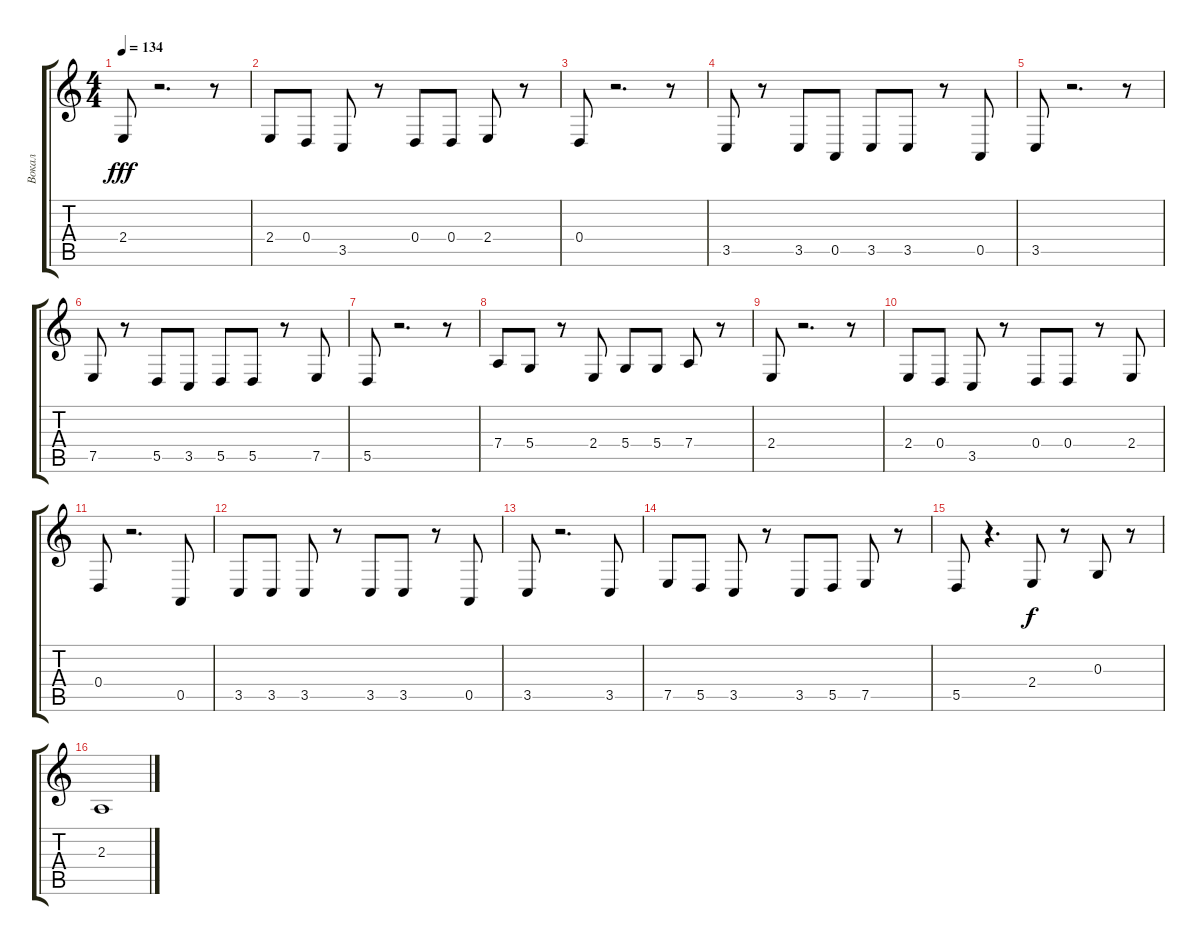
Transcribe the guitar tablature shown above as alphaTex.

\track ("Вокал" "Вокал") {instrument oboe}
\staff {score tabs}
\tuning (E4 B3 G3 D3 A2 E2) {hide}
\ts (4 4)
\tempo 134
\clef g2
\ks c
2.4.8{dy fff} r.2{d} r.8 |
2.4.8 0.4.8 3.5.8 r.8 0.4.8 0.4.8 2.4.8 r.8 |
0.4.8 r.2{d} r.8 |
3.5.8 r.8 3.5.8 0.5.8 3.5.8 3.5.8 r.8 0.5.8 |
3.5.8 r.2{d} r.8 |
7.5.8 r.8 5.5.8 3.5.8 5.5.8 5.5.8 r.8 7.5.8 |
5.5.8 r.2{d} r.8 |
7.4.8 5.4.8 r.8 2.4.8 5.4.8 5.4.8 7.4.8 r.8 |
2.4.8 r.2{d} r.8 |
2.4.8 0.4.8 3.5.8 r.8 0.4.8 0.4.8 r.8 2.4.8 |
0.4.8 r.2{d} 0.5.8 |
3.5.8 3.5.8 3.5.8 r.8 3.5.8 3.5.8 r.8 0.5.8 |
3.5.8 r.2{d} 3.5.8 |
7.5.8 5.5.8 3.5.8 r.8 3.5.8 5.5.8 7.5.8 r.8 |
5.5.8 r.4{d} 2.4.8{dy f} r.8 0.3.8 r.8 |
2.3.1
